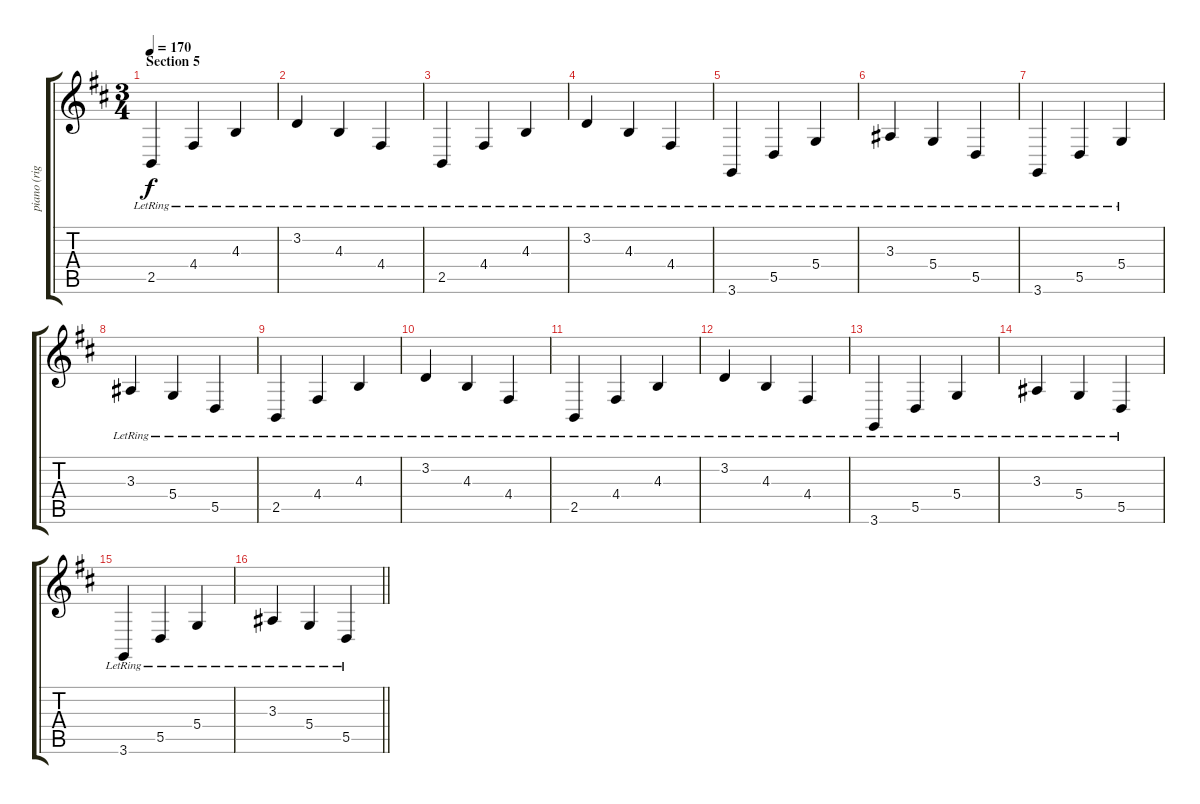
\track ("piano (right hand)" "piano (rig") {instrument acousticgrandpiano}
\staff {score tabs}
\tuning (E4 B3 G3 D3 A2 E2) {hide}
\ts (3 4)
\section ("" "Section 5")
\tempo 170
\clef g2
\ks bminor
2.5{lr}.4{dy f} 4.4{lr}.4 4.3{lr}.4 |
3.2{lr}.4 4.3{lr}.4 4.4{lr}.4 |
2.5{lr}.4 4.4{lr}.4 4.3{lr}.4 |
3.2{lr}.4 4.3{lr}.4 4.4{lr}.4 |
3.6{lr}.4 5.5{lr}.4 5.4{lr}.4 |
3.3{lr}.4 5.4{lr}.4 5.5{lr}.4 |
3.6{lr}.4 5.5{lr}.4 5.4{lr}.4 |
3.3{lr}.4 5.4{lr}.4 5.5{lr}.4 |
2.5{lr}.4 4.4{lr}.4 4.3{lr}.4 |
3.2{lr}.4 4.3{lr}.4 4.4{lr}.4 |
2.5{lr}.4 4.4{lr}.4 4.3{lr}.4 |
3.2{lr}.4 4.3{lr}.4 4.4{lr}.4 |
3.6{lr}.4 5.5{lr}.4 5.4{lr}.4 |
3.3{lr}.4 5.4{lr}.4 5.5{lr}.4 |
3.6{lr}.4 5.5{lr}.4 5.4{lr}.4 |
\barLineRight lightlight
3.3{lr}.4 5.4{lr}.4 5.5{lr}.4
